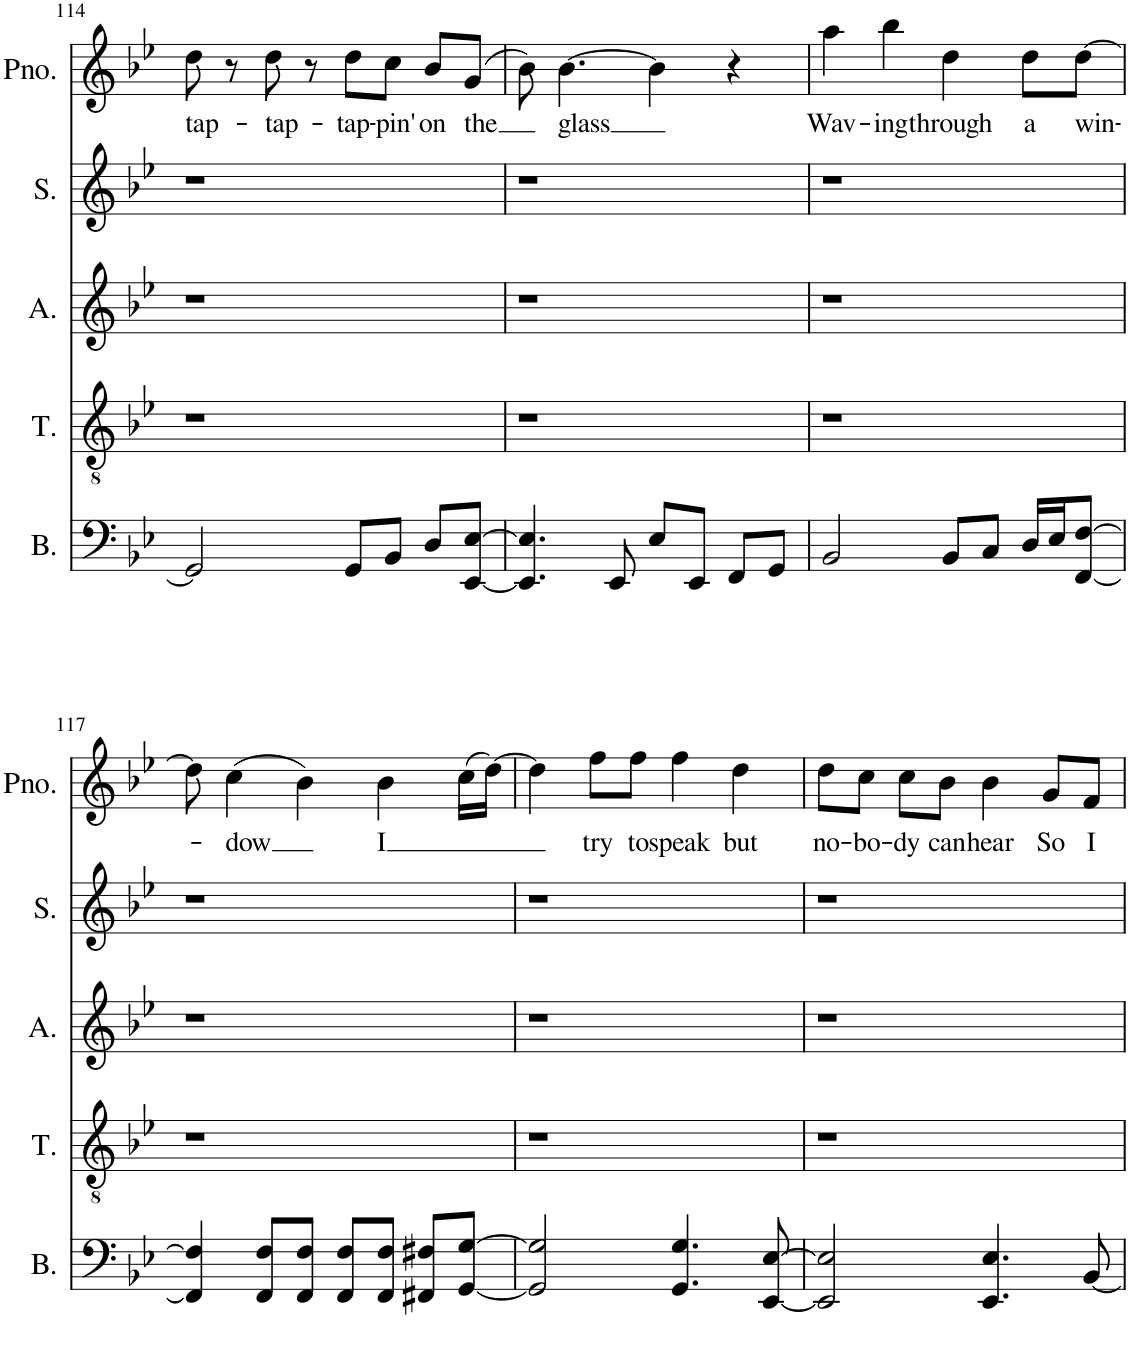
**kern	**kern	**kern	**kern	**kern	**text
*part5	*part4	*part3	*part2	*part1	*part1
*staff5	*staff4	*staff3	*staff2	*staff1	*staff1
*I"Bass	*I"Tenor	*I"Alto	*I"Soprano	*I"Piano	*
*I'B.	*I'T.	*I'A.	*I'S.	*I'Pno.	*
!!LO:PB:g=z
*clefF4	*clefGv2	*clefG2	*clefG2	*clefG2	*
*k[b-e-]	*k[b-e-]	*k[b-e-]	*k[b-e-]	*k[b-e-]	*
*B-:	*B-:	*B-:	*B-:	*B-:	*
*M4/4	*M4/4	*M4/4	*M4/4	*M4/4	*
=114	=114	=114	=114	=114	=114
!	!	!	!	!	!LO:LY:b
2GG/]	1r	1r	1r	8dd\	tap-
.	.	.	.	8r	.
!	!	!	!	!	!LO:LY:b
.	.	.	.	8dd\	-tap-
.	.	.	.	8r	.
!	!	!	!	!	!LO:LY:b
8GG/L	.	.	.	8dd\L	-tap-
!	!	!	!	!	!LO:LY:b
8BB-/J	.	.	.	8cc\J	-pin'
!	!	!	!	!	!LO:LY:b
8D/L	.	.	.	8b-/L	on
!	!	!	!	!	!LO:LY:b
[8EE-/ [8E-/J	.	.	.	(8g/J	the
=115	=115	=115	=115	=115	=115
4.EE-/] 4.E-/]	1r	1r	1r	8b-\)	.
!	!	!	!	!	!LO:LY:b
.	.	.	.	[4.b-\	glass
8EE-/	.	.	.	.	.
8E-/L	.	.	.	4b-\]	.
8EE-/J	.	.	.	.	.
8FF/L	.	.	.	4r	.
8GG/J	.	.	.	.	.
=116	=116	=116	=116	=116	=116
!	!	!	!	!	!LO:LY:b
2BB-/	1r	1r	1r	4aa\	Wav-
!	!	!	!	!	!LO:LY:b
.	.	.	.	4bb-\	-ing
!	!	!	!	!	!LO:LY:b
8BB-/L	.	.	.	4dd\	through
8C/J	.	.	.	.	.
!	!	!	!	!	!LO:LY:b
16D/LL	.	.	.	8dd\L	a
16E-/J	.	.	.	.	.
!	!	!	!	!	!LO:LY:b
[8FF/ [8F/J	.	.	.	[8dd\J	win-
!!LO:LB:g=z
=117	=117	=117	=117	=117	=117
4FF/] 4F/]	1r	1r	1r	8dd\]	.
!	!	!	!	!	!LO:LY:b
.	.	.	.	(4cc\	-dow
8FF/ 8F/L	.	.	.	.	.
8FF/ 8F/J	.	.	.	4b-\)	.
8FF/ 8F/L	.	.	.	.	.
!	!	!	!	!	!LO:LY:b
8FF/ 8F/J	.	.	.	4b-\	I
8FF#X/ 8F#X/L	.	.	.	.	.
[8GG/ [8G/J	.	.	.	(16cc\LL	.
.	.	.	.	[16dd\JJ)	.
=118	=118	=118	=118	=118	=118
2GG/] 2G/]	1r	1r	1r	4dd\]	.
!	!	!	!	!	!LO:LY:b
.	.	.	.	8ff\L	try
!	!	!	!	!	!LO:LY:b
.	.	.	.	8ff\J	to
!	!	!	!	!	!LO:LY:b
4.GG/ 4.G/	.	.	.	4ff\	speak
!	!	!	!	!	!LO:LY:b
.	.	.	.	4dd\	but
[8EE-/ [8E-/	.	.	.	.	.
=119	=119	=119	=119	=119	=119
!	!	!	!	!	!LO:LY:b
2EE-/] 2E-/]	1r	1r	1r	8dd\L	no-
!	!	!	!	!	!LO:LY:b
.	.	.	.	8cc\J	-bo-
!	!	!	!	!	!LO:LY:b
.	.	.	.	8cc\L	-dy
!	!	!	!	!	!LO:LY:b
.	.	.	.	8b-\J	can
!	!	!	!	!	!LO:LY:b
4.EE-/ 4.E-/	.	.	.	4b-\	hear
!	!	!	!	!	!LO:LY:b
.	.	.	.	8g/L	So
!	!	!	!	!	!LO:LY:b
[8BB-/	.	.	.	8f/J	I
=	=	=	=	=	=
*-	*-	*-	*-	*-	*-
